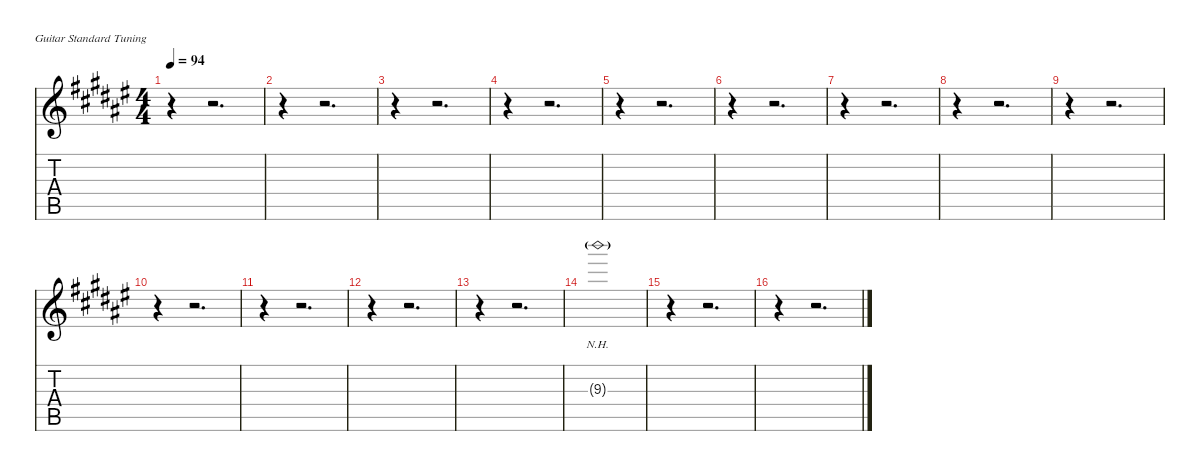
\defaultSystemsLayout 4
\hideDynamics
\bracketExtendMode nobrackets
\singleTrackTrackNamePolicy hidden
\multiTrackTrackNamePolicy hidden
\otherSystemsTrackNameOrientation horizontal
\track ("Johnny Marr (Solo)" "od.guit.") {instrument overdrivenguitar}
\staff {score tabs}
\tuning (E4 B3 G3 D3 A2 E2)
\ts (4 4)
\tempo 94
\clef g2
\ks f#
r.4{dy mf beam Down} r.2{d beam Down} |
r.4{beam Down} r.2{d beam Down} |
r.4{beam Down} r.2{d beam Down} |
r.4{beam Down} r.2{d beam Down} |
r.4{beam Down} r.2{d beam Down} |
r.4{beam Down} r.2{d beam Down} |
r.4{beam Down} r.2{d beam Down} |
r.4{beam Down} r.2{d beam Down} |
r.4{beam Down} r.2{d beam Down} |
r.4{beam Down} r.2{d beam Down} |
r.4{beam Down} r.2{d beam Down} |
r.4{beam Down} r.2{d beam Down} |
r.4{beam Down} r.2{d beam Down} |
9.3{nh g acc forcenatural}.1{beam Down} |
r.4{beam Down} r.2{d beam Down} |
r.4{beam Down} r.2{d beam Down}
